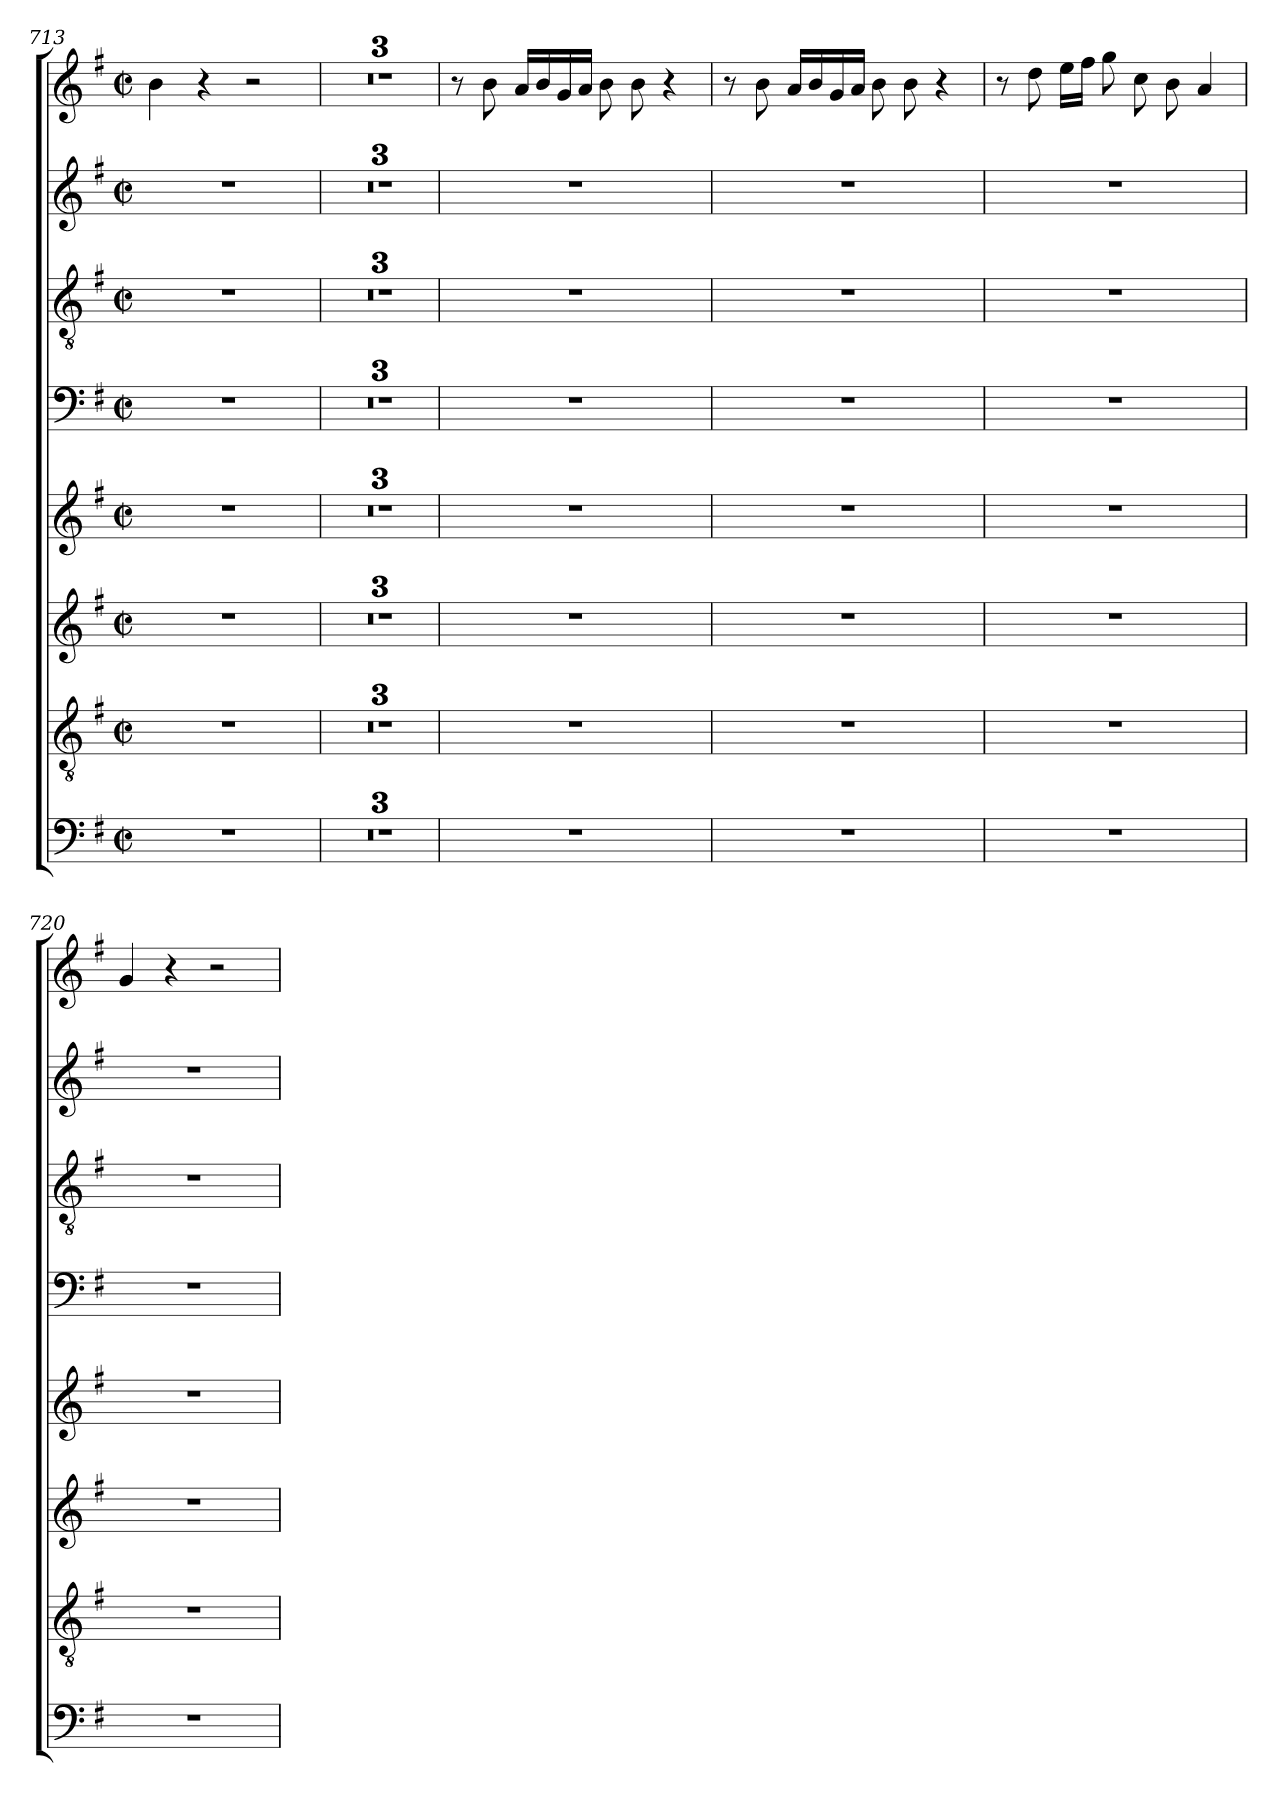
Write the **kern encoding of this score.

**kern	**kern	**kern	**kern	**kern	**kern	**kern	**kern
*part8	*part7	*part6	*part5	*part4	*part3	*part2	*part1
*staff8	*staff7	*staff6	*staff5	*staff4	*staff3	*staff2	*staff1
*clefF4	*clefGv2	*clefG2	*clefG2	*clefF4	*clefGv2	*clefG2	*clefG2
*k[f#]	*k[f#]	*k[f#]	*k[f#]	*k[f#]	*k[f#]	*k[f#]	*k[f#]
*G:	*G:	*G:	*G:	*G:	*G:	*G:	*G:
*M2/2	*M2/2	*M2/2	*M2/2	*M2/2	*M2/2	*M2/2	*M2/2
*met(c|)	*met(c|)	*met(c|)	*met(c|)	*met(c|)	*met(c|)	*met(c|)	*met(c|)
=713	=713	=713	=713	=713	=713	=713	=713
1r	1r	1r	1r	1r	1r	1r	4b\
.	.	.	.	.	.	.	4r
.	.	.	.	.	.	.	2r
=714	=714	=714	=714	=714	=714	=714	=714
1r	1r	1r	1r	1r	1r	1r	1r
=715	=715	=715	=715	=715	=715	=715	=715
1r	1r	1r	1r	1r	1r	1r	1r
=716	=716	=716	=716	=716	=716	=716	=716
1r	1r	1r	1r	1r	1r	1r	1r
=717	=717	=717	=717	=717	=717	=717	=717
1r	1r	1r	1r	1r	1r	1r	8r
.	.	.	.	.	.	.	8b\
.	.	.	.	.	.	.	16a/LL
.	.	.	.	.	.	.	16b/
.	.	.	.	.	.	.	16g/
.	.	.	.	.	.	.	16a/JJ
.	.	.	.	.	.	.	8b\
.	.	.	.	.	.	.	8b\
.	.	.	.	.	.	.	4r
!!LO:LB:g=z
=718	=718	=718	=718	=718	=718	=718	=718
1r	1r	1r	1r	1r	1r	1r	8r
.	.	.	.	.	.	.	8b\
.	.	.	.	.	.	.	16a/LL
.	.	.	.	.	.	.	16b/
.	.	.	.	.	.	.	16g/
.	.	.	.	.	.	.	16a/JJ
.	.	.	.	.	.	.	8b\
.	.	.	.	.	.	.	8b\
.	.	.	.	.	.	.	4r
=719	=719	=719	=719	=719	=719	=719	=719
1r	1r	1r	1r	1r	1r	1r	8r
.	.	.	.	.	.	.	8dd\
.	.	.	.	.	.	.	16ee\LL
.	.	.	.	.	.	.	16ff#\JJ
.	.	.	.	.	.	.	8gg\
.	.	.	.	.	.	.	8cc\
.	.	.	.	.	.	.	8b\
.	.	.	.	.	.	.	4a/
=720	=720	=720	=720	=720	=720	=720	=720
1r	1r	1r	1r	1r	1r	1r	4g/
.	.	.	.	.	.	.	4r
.	.	.	.	.	.	.	2r
=	=	=	=	=	=	=	=
*-	*-	*-	*-	*-	*-	*-	*-
